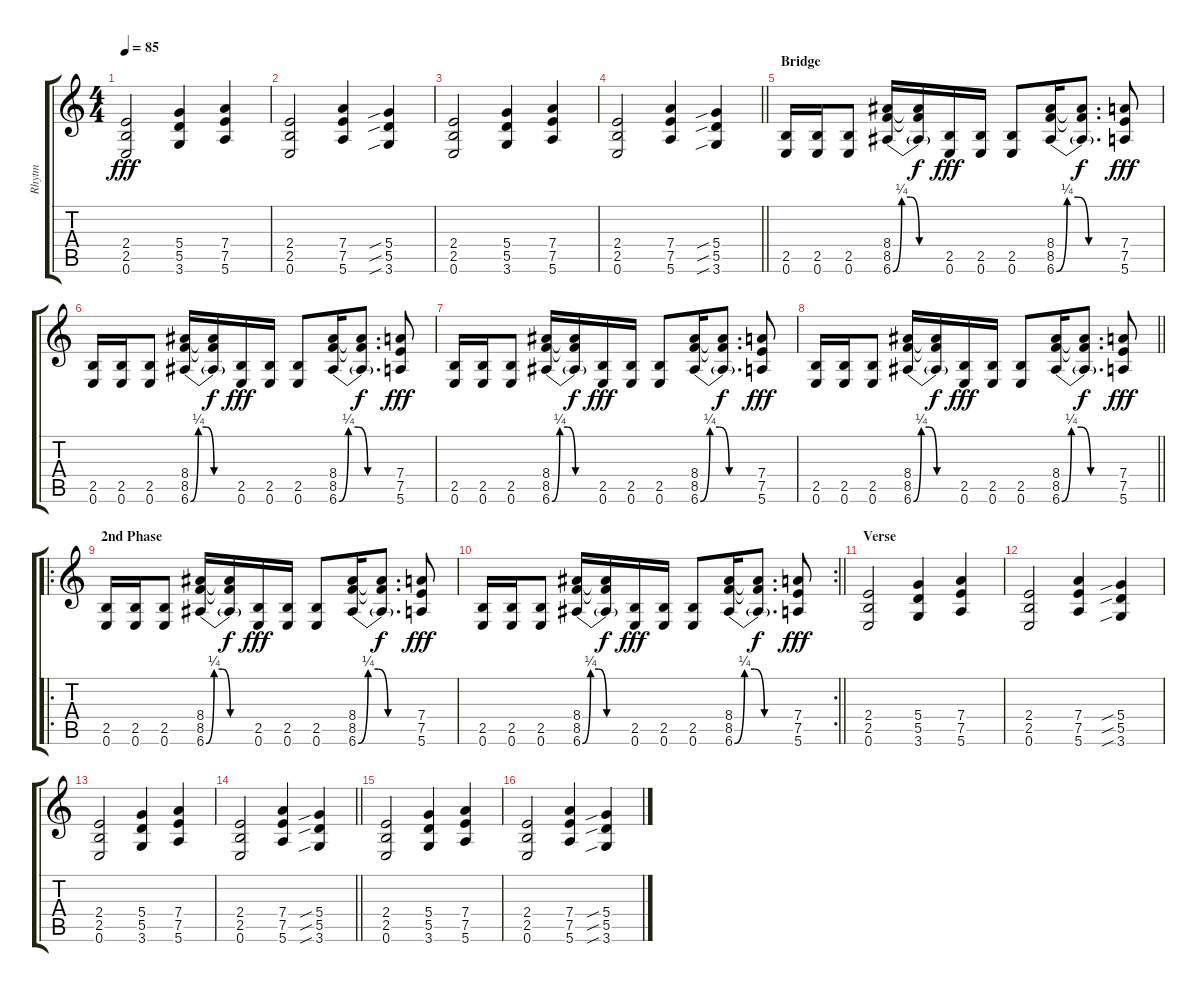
\track ("Rhytm" "Rhytm") {instrument overdrivenguitar}
\staff {score tabs}
\tuning (E4 B3 G3 D3 A2 E2) {hide}
\ts (4 4)
\tempo 85
\clef g2
\ks c
(2.4 2.5 0.6).2{dy fff} (5.4 5.5 3.6).4 (7.4 7.5 5.6).4 |
(2.4 2.5 0.6).2 (7.4 7.5 5.6).4 (5.4{sib} 5.5{sib} 3.6{sib}).4 |
(2.4 2.5 0.6).2 (5.4 5.5 3.6).4 (7.4 7.5 5.6).4 |
\barLineRight lightlight
(2.4 2.5 0.6).2 (7.4 7.5 5.6).4 (5.4{sib} 5.5{sib} 3.6{sib}).4 |
\section ("" "Bridge")
(2.5 0.6).16 (2.5 0.6).16 (2.5 0.6).8 (8.4 8.5 6.6{be (custom 0 0 10 1 20 1 30 0 60 0)}).16 (8.4{t} 8.5{t} 6.6{t}).16{dy f} (2.5 0.6).16{dy fff} (2.5 0.6).16 (2.5 0.6).8 (8.4 8.5 6.6{be (custom 0 0 10 1 20 1 30 0 60 0)}).16 (8.4{t} 8.5{t} 6.6{t}).8{d dy f} (7.4 7.5 5.6).8{dy fff} |
(2.5 0.6).16 (2.5 0.6).16 (2.5 0.6).8 (8.4 8.5 6.6{be (custom 0 0 10 1 20 1 30 0 60 0)}).16 (8.4{t} 8.5{t} 6.6{t}).16{dy f} (2.5 0.6).16{dy fff} (2.5 0.6).16 (2.5 0.6).8 (8.4 8.5 6.6{be (custom 0 0 10 1 20 1 30 0 60 0)}).16 (8.4{t} 8.5{t} 6.6{t}).8{d dy f} (7.4 7.5 5.6).8{dy fff} |
(2.5 0.6).16 (2.5 0.6).16 (2.5 0.6).8 (8.4 8.5 6.6{be (custom 0 0 10 1 20 1 30 0 60 0)}).16 (8.4{t} 8.5{t} 6.6{t}).16{dy f} (2.5 0.6).16{dy fff} (2.5 0.6).16 (2.5 0.6).8 (8.4 8.5 6.6{be (custom 0 0 10 1 20 1 30 0 60 0)}).16 (8.4{t} 8.5{t} 6.6{t}).8{d dy f} (7.4 7.5 5.6).8{dy fff} |
\barLineRight lightlight
(2.5 0.6).16 (2.5 0.6).16 (2.5 0.6).8 (8.4 8.5 6.6{be (custom 0 0 10 1 20 1 30 0 60 0)}).16 (8.4{t} 8.5{t} 6.6{t}).16{dy f} (2.5 0.6).16{dy fff} (2.5 0.6).16 (2.5 0.6).8 (8.4 8.5 6.6{be (custom 0 0 10 1 20 1 30 0 60 0)}).16 (8.4{t} 8.5{t} 6.6{t}).8{d dy f} (7.4 7.5 5.6).8{dy fff} |
\ro
\section ("" "2nd Phase")
(2.5 0.6).16 (2.5 0.6).16 (2.5 0.6).8 (8.4 8.5 6.6{be (custom 0 0 10 1 20 1 30 0 60 0)}).16 (8.4{t} 8.5{t} 6.6{t}).16{dy f} (2.5 0.6).16{dy fff} (2.5 0.6).16 (2.5 0.6).8 (8.4 8.5 6.6{be (custom 0 0 10 1 20 1 30 0 60 0)}).16 (8.4{t} 8.5{t} 6.6{t}).8{d dy f} (7.4 7.5 5.6).8{dy fff} |
\rc 2
\barLineRight lightlight
(2.5 0.6).16 (2.5 0.6).16 (2.5 0.6).8 (8.4 8.5 6.6{be (custom 0 0 10 1 20 1 30 0 60 0)}).16 (8.4{t} 8.5{t} 6.6{t}).16{dy f} (2.5 0.6).16{dy fff} (2.5 0.6).16 (2.5 0.6).8 (8.4 8.5 6.6{be (custom 0 0 10 1 20 1 30 0 60 0)}).16 (8.4{t} 8.5{t} 6.6{t}).8{d dy f} (7.4 7.5 5.6).8{dy fff} |
\section ("" "Verse")
(2.4 2.5 0.6).2 (5.4 5.5 3.6).4 (7.4 7.5 5.6).4 |
(2.4 2.5 0.6).2 (7.4 7.5 5.6).4 (5.4{sib} 5.5{sib} 3.6{sib}).4 |
(2.4 2.5 0.6).2 (5.4 5.5 3.6).4 (7.4 7.5 5.6).4 |
\barLineRight lightlight
(2.4 2.5 0.6).2 (7.4 7.5 5.6).4 (5.4{sib} 5.5{sib} 3.6{sib}).4 |
(2.4 2.5 0.6).2 (5.4 5.5 3.6).4 (7.4 7.5 5.6).4 |
(2.4 2.5 0.6).2 (7.4 7.5 5.6).4 (5.4{sib} 5.5{sib} 3.6{sib}).4
